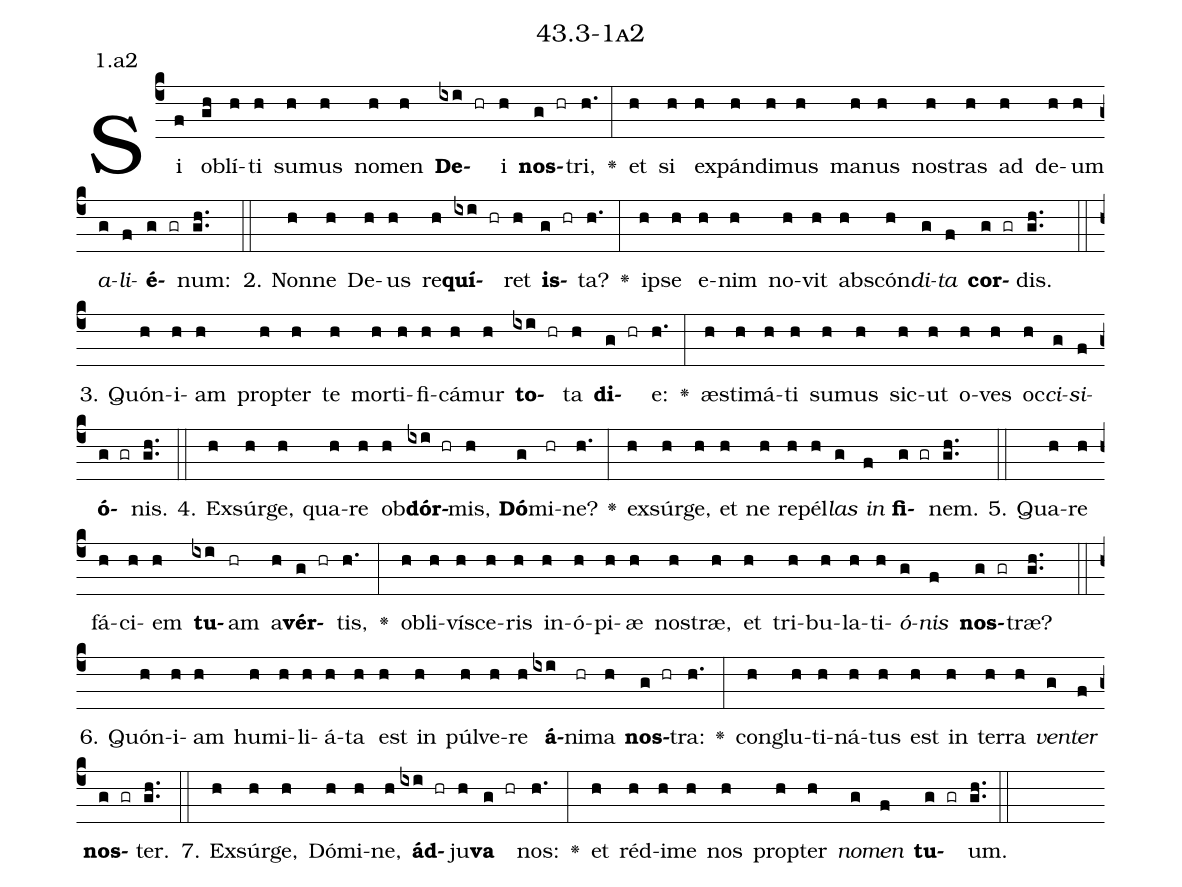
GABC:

name: 43.3-1a2;
annotation: 1.a2;
%%
(c4)Si(f) ob(gh)lí(h)ti(h) su(h)mus(h) no(h)men(h) <b>De</b>(ixi hr)i(h) <b>nos</b>(g hr)tri,(h.) <v>\greheightstar</v>(:) et(h) si(h) ex(h)pán(h)di(h)mus(h) ma(h)nus(h) nos(h)tras(h) ad(h) de(h)um(h) <i>a</i>(g)<i>li</i>(f)<b>é</b>(g gr)num:(gh..) (::)
2. Non(h)ne(h) De(h)us(h) re(h)<b>quí</b>(ixi hr)ret(h) <b>is</b>(g hr)ta?(h.) <v>\greheightstar</v>(:) ip(h)se(h) e(h)nim(h) no(h)vit(h) abs(h)cón(h)<i>di</i>(g)<i>ta</i>(f) <b>cor</b>(g gr)dis.(gh..) (::)
3. Quón(h)i(h)am(h) prop(h)ter(h) te(h) mor(h)ti(h)fi(h)cá(h)mur(h) <b>to</b>(ixi hr)ta(h) <b>di</b>(g hr)e:(h.) <v>\greheightstar</v>(:) æs(h)ti(h)má(h)ti(h) su(h)mus(h) sic(h)ut(h) o(h)ves(h) oc(h)<i>ci</i>(g)<i>si</i>(f)<b>ó</b>(g gr)nis.(gh..) (::)
4. Ex(h)súr(h)ge,(h) qua(h)re(h) ob(h)<b>dór</b>(ixi hr)mis,(h) <b>Dó</b>(g)mi(hr)ne?(h.) <v>\greheightstar</v>(:) ex(h)súr(h)ge,(h) et(h) ne(h) re(h)pél(h)<i>las</i>(g) <i>in</i>(f) <b>fi</b>(g gr)nem.(gh..) (::)
5. Qua(h)re(h) fá(h)ci(h)em(h) <b>tu</b>(ixi)am(hr) a(h)<b>vér</b>(g hr)tis,(h.) <v>\greheightstar</v>(:) ob(h)li(h)ví(h)sce(h)ris(h) in(h)ó(h)pi(h)æ(h) nos(h)træ,(h) et(h) tri(h)bu(h)la(h)ti(h)<i>ó</i>(g)<i>nis</i>(f) <b>nos</b>(g gr)træ?(gh..) (::)
6. Quón(h)i(h)am(h) hu(h)mi(h)li(h)á(h)ta(h) est(h) in(h) púl(h)ve(h)re(h) <b>á</b>(ixi)ni(hr)ma(h) <b>nos</b>(g hr)tra:(h.) <v>\greheightstar</v>(:) con(h)glu(h)ti(h)ná(h)tus(h) est(h) in(h) ter(h)ra(h) <i>ven</i>(g)<i>ter</i>(f) <b>nos</b>(g gr)ter.(gh..) (::)
7. Ex(h)súr(h)ge,(h) Dó(h)mi(h)ne,(h) <b>ád</b>(ixi hr)ju(h)<b>va</b>(g hr) nos:(h.) <v>\greheightstar</v>(:) et(h) réd(h)i(h)me(h) nos(h) prop(h)ter(h) <i>no</i>(g)<i>men</i>(f) <b>tu</b>(g gr)um.(gh..) (::)
